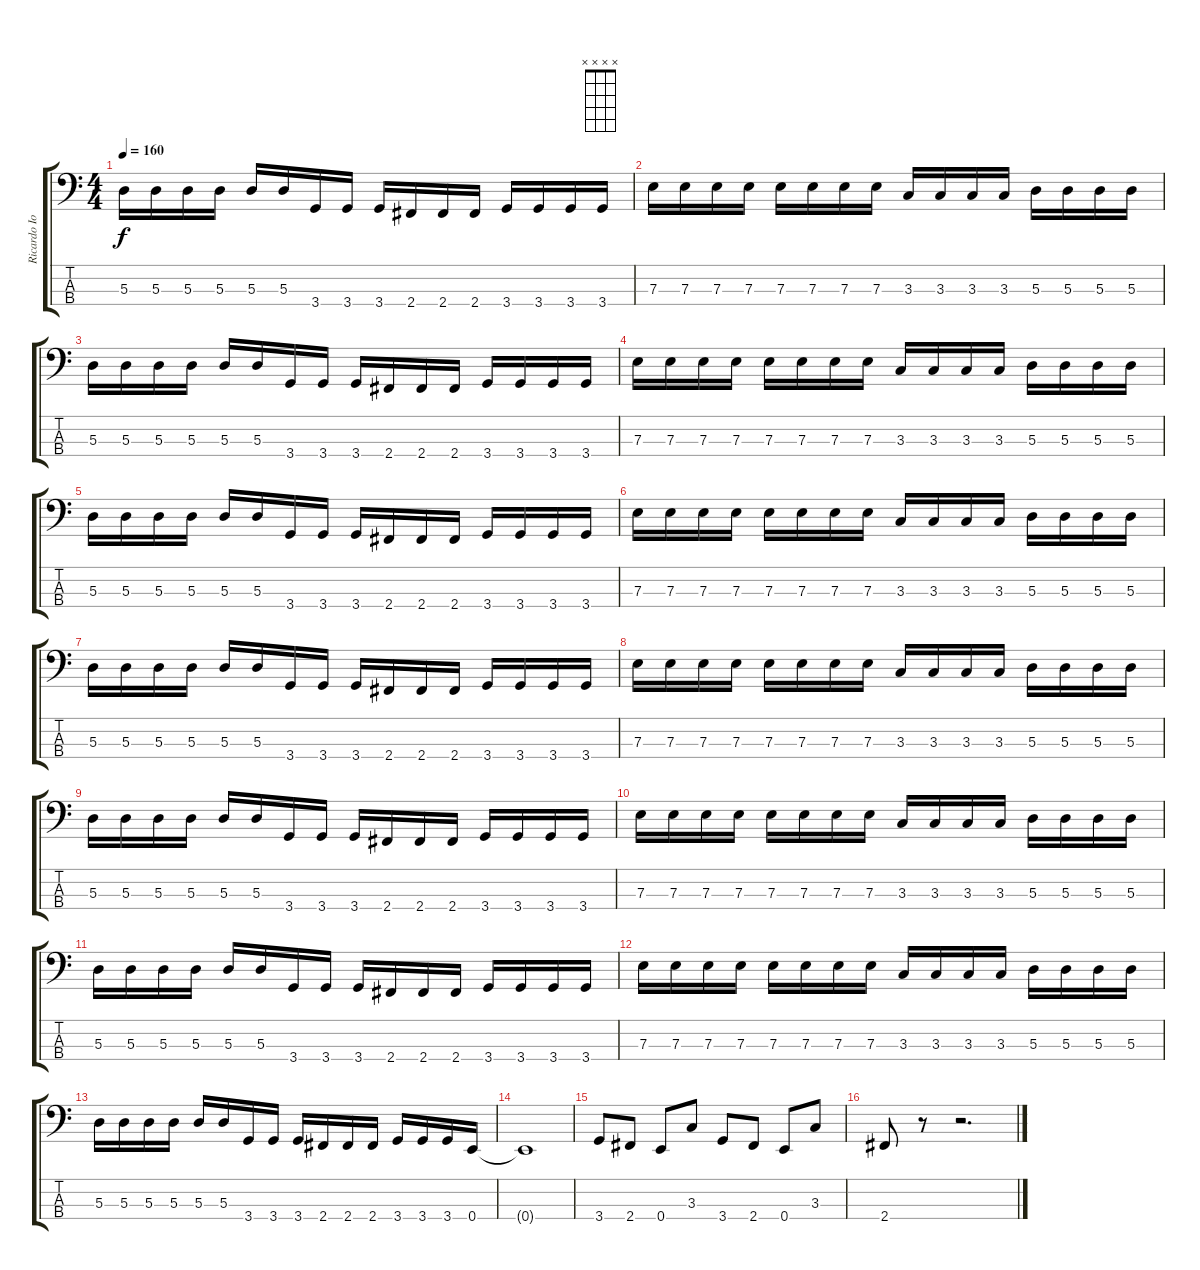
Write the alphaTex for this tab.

\track ("Ricardo Iorio (bajo)" "Ricardo Io") {instrument acousticguitarnylon}
\staff {score tabs}
\tuning (G2 D2 A1 E1) {hide}
\chord ("" x x x x) {firstfret 0}
\ts (4 4)
\tempo 160
\clef f4
\ks c
5.3.16{dy f} 5.3.16 5.3.16 5.3.16 5.3.16 5.3.16 3.4.16 3.4.16 3.4.16 2.4.16 2.4.16 2.4.16 3.4.16 3.4.16 3.4.16 3.4.16 |
7.3.16 7.3.16 7.3.16 7.3.16 7.3.16 7.3.16 7.3.16 7.3.16 3.3.16 3.3.16 3.3.16 3.3.16 5.3.16 5.3.16 5.3.16 5.3.16 |
5.3.16 5.3.16 5.3.16 5.3.16 5.3.16 5.3.16 3.4.16 3.4.16 3.4.16 2.4.16 2.4.16 2.4.16 3.4.16 3.4.16 3.4.16 3.4.16 |
7.3.16 7.3.16 7.3.16 7.3.16 7.3.16 7.3.16 7.3.16 7.3.16 3.3.16 3.3.16 3.3.16 3.3.16 5.3.16 5.3.16 5.3.16 5.3.16 |
5.3.16 5.3.16 5.3.16 5.3.16 5.3.16 5.3.16 3.4.16 3.4.16 3.4.16 2.4.16 2.4.16 2.4.16 3.4.16 3.4.16 3.4.16 3.4.16 |
7.3.16 7.3.16 7.3.16 7.3.16 7.3.16 7.3.16 7.3.16 7.3.16 3.3.16 3.3.16 3.3.16 3.3.16 5.3.16 5.3.16 5.3.16 5.3.16 |
5.3.16 5.3.16 5.3.16 5.3.16 5.3.16 5.3.16 3.4.16 3.4.16 3.4.16 2.4.16 2.4.16 2.4.16 3.4.16 3.4.16 3.4.16 3.4.16 |
7.3.16 7.3.16 7.3.16 7.3.16 7.3.16 7.3.16 7.3.16 7.3.16 3.3.16 3.3.16 3.3.16 3.3.16 5.3.16 5.3.16 5.3.16 5.3.16 |
5.3.16 5.3.16 5.3.16 5.3.16 5.3.16 5.3.16 3.4.16 3.4.16 3.4.16 2.4.16 2.4.16 2.4.16 3.4.16 3.4.16 3.4.16 3.4.16 |
7.3.16 7.3.16 7.3.16 7.3.16 7.3.16 7.3.16 7.3.16 7.3.16 3.3.16 3.3.16 3.3.16 3.3.16 5.3.16 5.3.16 5.3.16 5.3.16 |
5.3.16 5.3.16 5.3.16 5.3.16 5.3.16 5.3.16 3.4.16 3.4.16 3.4.16 2.4.16 2.4.16 2.4.16 3.4.16 3.4.16 3.4.16 3.4.16 |
7.3.16 7.3.16 7.3.16 7.3.16 7.3.16 7.3.16 7.3.16 7.3.16 3.3.16 3.3.16 3.3.16 3.3.16 5.3.16 5.3.16 5.3.16 5.3.16 |
5.3.16 5.3.16 5.3.16 5.3.16 5.3.16 5.3.16 3.4.16 3.4.16 3.4.16 2.4.16 2.4.16 2.4.16 3.4.16 3.4.16 3.4.16 0.4.16 |
0.4{t}.1 |
3.4.8 2.4.8 0.4.8 3.3.8 3.4.8 2.4.8 0.4.8 3.3.8 |
2.4.8 r.8 r.2{d ch ""}
